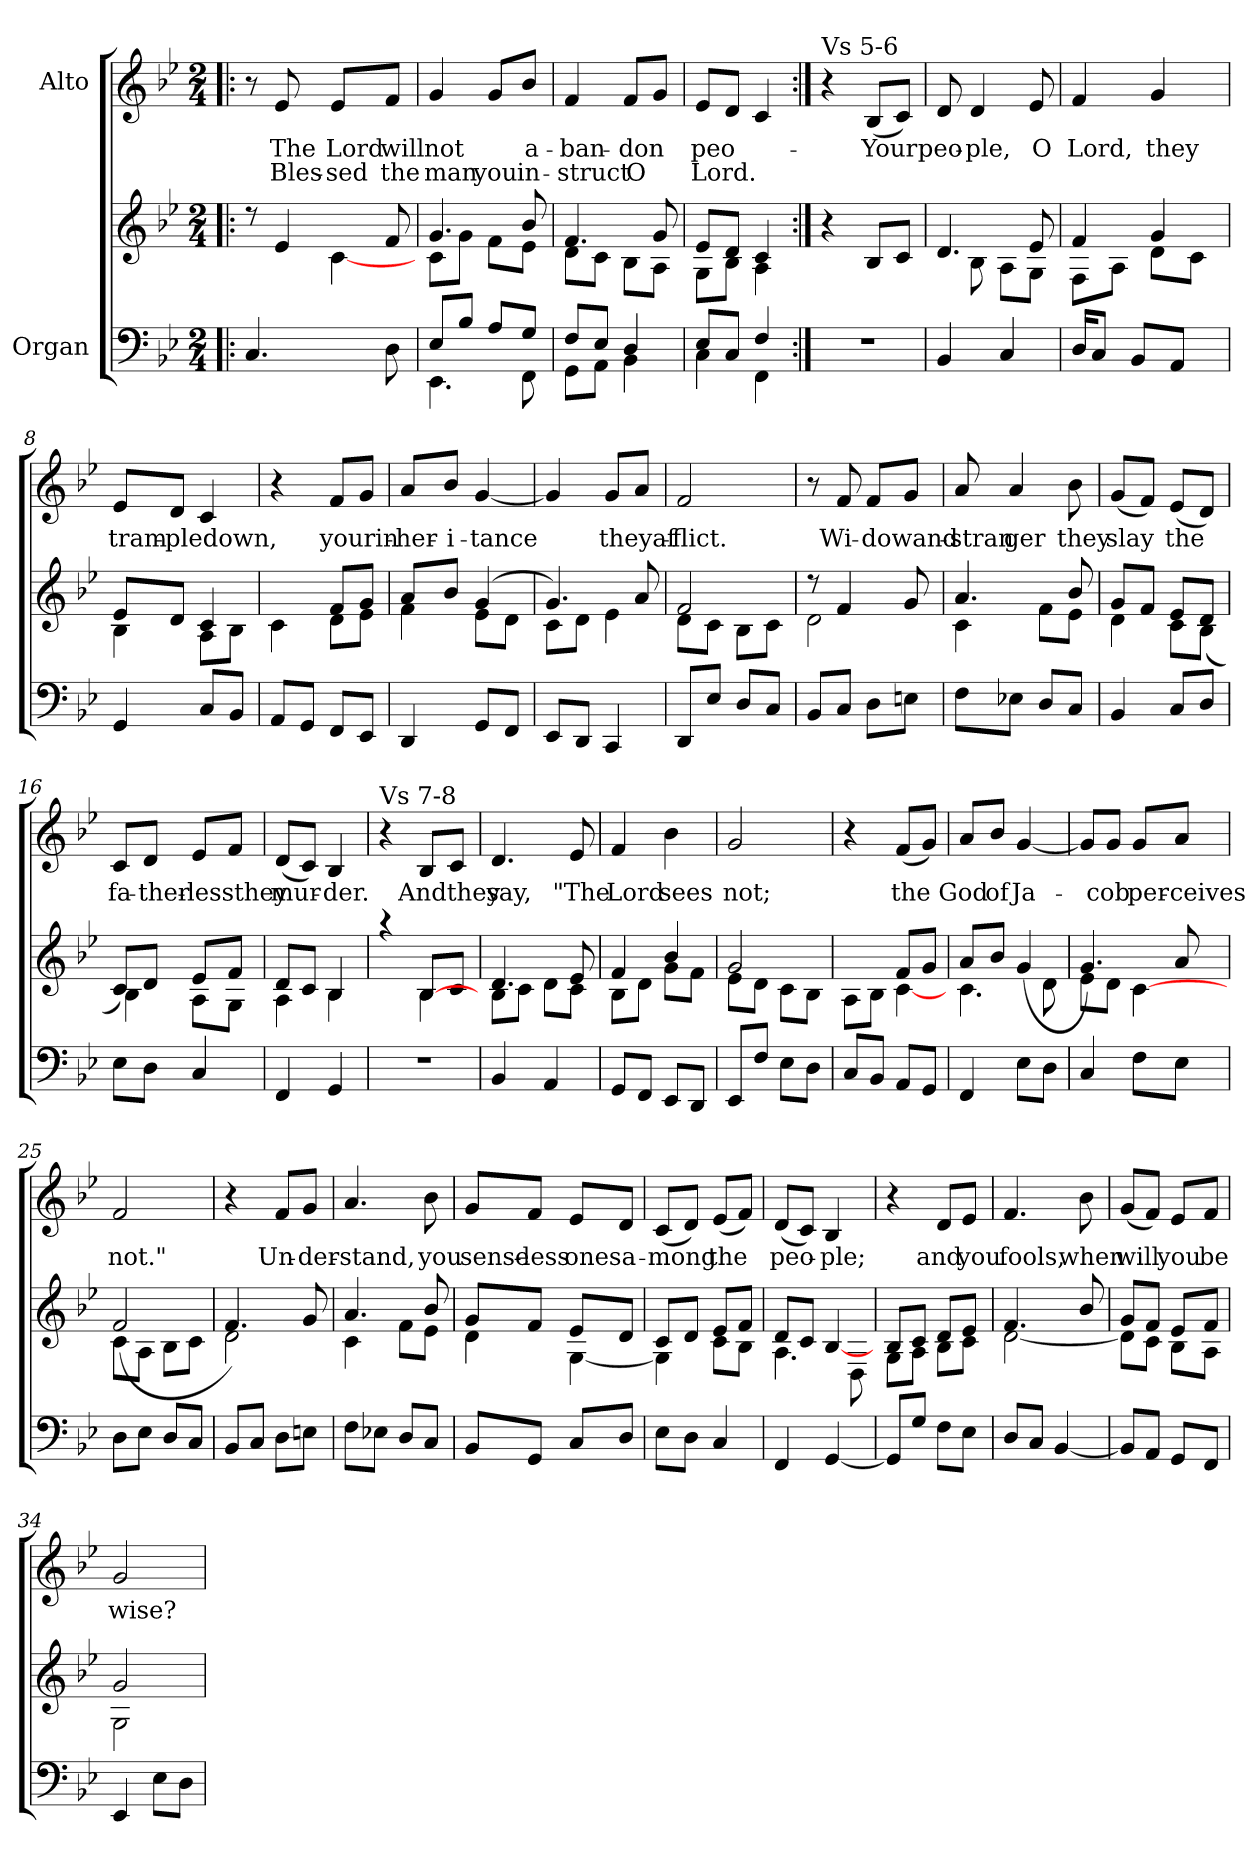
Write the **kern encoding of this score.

**kern	**kern	**kern	**text	**text
*part2	*part2	*part1	*part1	*part1
*staff3	*staff2	*staff1	*staff1	*staff1
*I"Organ	*	*I"Alto	*	*
*clefF4	*clefG2	*clefG2	*	*
*k[b-e-]	*k[b-e-]	*k[b-e-]	*	*
*B-:	*B-:	*B-:	*	*
*M2/4	*M2/4	*M2/4	*	*
=1!|:	=1!|:	=1!|:	=1!|:	=1!|:
*	*^	*	*	*
4.C/	8rdd	4ryy	8r	.	.
!	!	!	!	!LO:LY:b	!LO:LY:b
.	4e-/	.	8e-/	The	Bles-
!	!	!	!	!LO:LY:b	!LO:LY:b
.	.	[<4c\	8e-/L	Lord	-sed
!	!	!	!	!LO:LY:b	!LO:LY:b
8D\	8f/	.	8f/J	will	the
=2	=2	=2	=2	=2	=2
*^	*	*	*	*	*
!	!	!	!	!	!LO:LY:b	!LO:LY:b
8E-/L	4.EE-\	8c\L	4.g/	4g/	not	man
8B-/J	.	8g\J	.	.	.	.
!	!	!	!	!	!	!LO:LY:b
8A/L	.	8f\L	.	8g/L	.	you
!	!	!	!	!	!LO:LY:b	!LO:LY:b
8G/J	8FF\	8e-\J	8b-/	8b-/J	a-	in-
=3	=3	=3	=3	=3	=3	=3
!	!	!	!	!	!LO:LY:b	!LO:LY:b
8F/L	8GG\L	4.f/	8d\L	4f/	-ban-	-struct
8E-/J	8AA\J	.	8c\J	.	.	.
!	!	!	!	!	!LO:LY:b	!LO:LY:b
4D/	4BB-\	.	8B-\L	8f/L	-don	O
.	.	8g/	8A\J	8g/J	.	.
=4	=4	=4	=4	=4	=4	=4
!	!	!	!	!	!LO:LY:b	!LO:LY:b
8E-/L	4C\	8e-/L	8G\L	8e-/L	peo-	Lord.
8C/J	.	8d/J	8B-\J	8d/J	.	.
4F/	4FF\	4c/	4A\	4c/	.	.
!!LO:LB:g=z
=5:|!	=5:|!	=5:|!	=5:|!	=5:|!	=5:|!	=5:|!
!	!	!	!	!LO:TX:a:t=Vs 5-6	!	!
!LO:N:vis=1	!	!	!	!	!	!
*v	*v	*	*	*	*	*
*	*v	*v	*	*	*
2r	4r	4r	.	.
!	!	!	!LO:LY:b	!
.	8B-/L	(<8B-/L	Your	.
.	8c/J	8c/J)	.	.
=6	=6	=6	=6	=6
*	*^	*	*	*
!	!	!	!	!LO:LY:b	!
4BB-/	8ryy	4.d/	8d/	peo-	.
!	!	!	!	!LO:LY:b	!
.	8B-\	.	4d/	-ple,	.
4C/	8A\L	.	.	.	.
!	!	!	!	!LO:LY:b	!
.	8G\J	8e-/	8e-/	O	.
=7	=7	=7	=7	=7	=7
!	!	!	!	!LO:LY:b	!
16D/KL	4f/	8F\L	4f/	Lord,	.
8C/J	.	.	.	.	.
.	.	8A\J	.	.	.
8BB-/L	.	.	.	.	.
!	!	!	!	!LO:LY:b	!
.	4g/	8d\L	4g/	they	.
8AA/J	.	.	.	.	.
.	.	8c\J	.	.	.
16ryy	.	.	.	.	.
=8	=8	=8	=8	=8	=8
!	!	!	!	!LO:LY:b	!
4GG/	8e-/L	4B-\	8e-/L	tram-	.
!	!	!	!	!LO:LY:b	!
.	8d/J	.	8d/J	-pledown,	.
8C/L	4c/	8A\L	4c/	.	.
8BB-/J	.	8B-\J	.	.	.
=9	=9	=9	=9	=9	=9
8AA/L	4ryy	4c\	4r	.	.
8GG/J	.	.	.	.	.
!	!	!	!	!LO:LY:b	!
8FF/L	8f/L	8d\L	8f/L	yourin-	.
8EE-/J	8g/J	8e-\J	8g/J	.	.
=10	=10	=10	=10	=10	=10
!	!	!	!	!LO:LY:b	!
4DD/	8a/L	4f\	8a/L	-her-	.
!	!	!	!	!LO:LY:b	!
.	8b-/J	.	8b-/J	-i-	.
!	!	!	!	!LO:LY:b	!
8GG/L	(4g/	8e-\L	[<4g/	-tance	.
8FF/J	.	8d\J	.	.	.
=11	=11	=11	=11	=11	=11
8EE-/L	8c\L	4.g/)	4g/]	.	.
8DD/J	8d\J	.	.	.	.
!	!	!	!	!LO:LY:b	!
4CC/	4e-\	.	8g/L	theyaf-	.
.	.	8a/	8a/J	.	.
!!LO:LB:g=z
=12	=12	=12	=12	=12	=12
!	!	!	!	!LO:LY:b	!
8DD/L	2f/	8d\L	2f/	-flict.	.
8E-/J	.	8c\J	.	.	.
8D/L	.	8B-\L	.	.	.
8C/J	.	8c\J	.	.	.
=13	=13	=13	=13	=13	=13
8BB-/L	8rdd	2d\	8r	.	.
!	!	!	!	!LO:LY:b	!
8C/J	4f/	.	8f/	Wi-	.
!	!	!	!	!LO:LY:b	!
8D\L	.	.	8f/L	-dowand-	.
8En\J	8g/	.	8g/J	.	.
=14	=14	=14	=14	=14	=14
!	!	!	!	!LO:LY:b	!
8F\L	4.a/	4c\	8a/	-stran	.
!	!	!	!	!LO:LY:b	!
8E-X\J	.	.	4a/	ger	.
8D/L	.	8f\L	.	.	.
!	!	!	!	!LO:LY:b	!
8C/J	8b-/	8e-\J	8b-\	they	.
=15	=15	=15	=15	=15	=15
!	!	!	!	!LO:LY:b	!
4BB-/	8g/L	4d\	(<8g/L	slay	.
.	8f/J	.	8f/J)	.	.
!	!	!	!	!LO:LY:b	!
8C/L	8e-/L	8c\L	(<8e-/L	the	.
8D/J	8d/J	(<8B-\J	8d/J)	.	.
=16	=16	=16	=16	=16	=16
!	!	!	!	!LO:LY:b	!
8E-\L	8c/L)	4B-\	8c/L	fa-	.
!	!	!	!	!LO:LY:b	!
8D\J	8d/J	.	8d/J	-ther-	.
!	!	!	!	!LO:LY:b	!
4C/	8e-/L	8A\L	8e-/L	-lessthey	.
.	8f/J	8G\J	8f/J	.	.
=17	=17	=17	=17	=17	=17
!	!	!	!	!LO:LY:b	!
4FF/	8d/L	4A\	(<8d/L	mur-	.
.	8c/J	.	8c/J)	.	.
!	!	!	!	!LO:LY:b	!
4GG/	4B-/	4B-\	4B-/	-der.	.
!!LO:LB:g=z
=18	=18	=18	=18	=18	=18
!	!	!	!LO:TX:a:t=Vs 7-8	!	!
!LO:N:vis=1	!	!	!	!	!
2r	4raa	4ryy	4r	.	.
!	!	!	!	!LO:LY:b	!
.	[<4B-\	8B-/L	8B-/L	Andthey	.
.	.	8c/J	8c/J	.	.
=19	=19	=19	=19	=19	=19
!	!	!	!	!LO:LY:b	!
4BB-/	4.d/	8B-\L	4.d/	say,	.
.	.	8c\J	.	.	.
4AA/	.	8d\L	.	.	.
!	!	!	!	!LO:LY:b	!
.	8e-/	8c\J	8e-/	"The	.
=20	=20	=20	=20	=20	=20
!	!	!	!	!LO:LY:b	!
8GG/L	4f/	8B-\L	4f/	Lord	.
8FF/J	.	8d\J	.	.	.
!	!	!	!	!LO:LY:b	!
8EE-/L	4b-/	8g\L	4b-\	sees	.
8DD/J	.	8f\J	.	.	.
=21	=21	=21	=21	=21	=21
!	!	!	!	!LO:LY:b	!
8EE-/L	2g/	8e-\L	2g/	not;	.
8F/J	.	8d\J	.	.	.
8E-\L	.	8c\L	.	.	.
8D\J	.	8B-\J	.	.	.
=22	=22	=22	=22	=22	=22
8C/L	4ryy	8A\L	4r	.	.
8BB-/J	.	8B-\J	.	.	.
!	!	!	!	!LO:LY:b	!
8AA/L	8f/L	[<4c\	(<8f/L	the	.
8GG/J	8g/J	.	8g/J)	.	.
=23	=23	=23	=23	=23	=23
!	!	!	!	!LO:LY:b	!
4FF/	4.c\	8a/L	8a/L	God	.
!	!	!	!	!LO:LY:b	!
.	.	8b-/J	8b-/J	of	.
!	!	!	!	!LO:LY:b	!
8E-\L	.	(4g/	[>4g/	Ja-	.
8D\J	8d\	.	.	.	.
!!LO:PB:g=z
=24	=24	=24	=24	=24	=24
4C/	8e-\L	4.g/)	8g/L]	.	.
!	!	!	!	!LO:LY:b	!
.	8d\J	.	8g/J	-cob	.
!	!	!	!	!LO:LY:b	!
8F\L	[<4c\	.	8g/L	per-	.
!	!	!	!	!LO:LY:b	!
8E-\J	.	8a/	8a/J	-ceives	.
=25	=25	=25	=25	=25	=25
!	!	!	!	!LO:LY:b	!
8D\L	8c\L	(<2f/	2f/	not."	.
8E-\J	8A\J	.	.	.	.
8D/L	8B-\L	.	.	.	.
8C/J	8c\J	.	.	.	.
=26	=26	=26	=26	=26	=26
8BB-/L	4.f/)	2d\	4r	.	.
8C/J	.	.	.	.	.
!	!	!	!	!LO:LY:b	!
8D\L	.	.	8f/L	Un-	.
!	!	!	!	!LO:LY:b	!
8En\J	8g/	.	8g/J	-der-	.
=27	=27	=27	=27	=27	=27
!	!	!	!	!LO:LY:b	!
8F\L	4.a/	4c\	4.a/	-stand,	.
8E-X\J	.	.	.	.	.
8D/L	.	8f\L	.	.	.
!	!	!	!	!LO:LY:b	!
8C/J	8b-/	8e-\J	8b-\	you	.
=28	=28	=28	=28	=28	=28
!	!	!	!	!LO:LY:b	!
8BB-/L	8g/L	4d\	8g/L	sense-	.
!	!	!	!	!LO:LY:b	!
8GG/J	8f/J	.	8f/J	-less	.
!	!	!	!	!LO:LY:b	!
8C/L	8e-/L	[<4G\	8e-/L	ones	.
!	!	!	!	!LO:LY:b	!
8D/J	8d/J	.	8d/J	a-	.
!!LO:LB:g=z
=29	=29	=29	=29	=29	=29
!	!	!	!	!LO:LY:b	!
8E-\L	8c/L	4G\]	(<8c/L	-mong	.
8D\J	8d/J	.	8d/J)	.	.
!	!	!	!	!LO:LY:b	!
4C/	8e-/L	8c\L	(<8e-/L	the	.
.	8f/J	8B-\J	8f/J)	.	.
=30	=30	=30	=30	=30	=30
!	!	!	!	!LO:LY:b	!
4FF/	4.A\	8d/L	(<8d/L	peo-	.
.	.	8c/J	8c/J)	.	.
!	!	!	!	!LO:LY:b	!
[<4GG/	.	[>4B-/	4B-/	-ple;	.
.	8D\	.	.	.	.
=31	=31	=31	=31	=31	=31
8GG/L]	8B-/L	8G\L	4r	.	.
8G/J	8c/J	8A\J	.	.	.
!	!	!	!	!LO:LY:b	!
8F\L	8d/L	8B-\L	8d/L	and	.
!	!	!	!	!LO:LY:b	!
8E-\J	8e-/J	8c\J	8e-/J	you	.
=32	=32	=32	=32	=32	=32
!	!	!	!	!LO:LY:b	!
8D/L	4.f/	[<2d\	4.f/	fools,	.
8C/J	.	.	.	.	.
[<4BB-/	.	.	.	.	.
!	!	!	!	!LO:LY:b	!
.	8b-/	.	8b-\	when	.
=33	=33	=33	=33	=33	=33
!	!	!	!	!LO:LY:b	!
8BB-/L]	8g/L	8d\L]	(<8g/L	will	.
8AA/J	8f/J	8c\J	8f/J)	.	.
!	!	!	!	!LO:LY:b	!
8GG/L	8e-/L	8B-\L	8e-/L	you	.
!	!	!	!	!LO:LY:b	!
8FF/J	8f/J	8A\J	8f/J	be	.
=34	=34	=34	=34	=34	=34
!	!	!	!	!LO:LY:b	!
4EE-/	2g/	2G\	2g/	wise?	.
8E-\L	.	.	.	.	.
8D\J	.	.	.	.	.
*	*v	*v	*	*	*
=	=	=	=	=
*-	*-	*-	*-	*-
